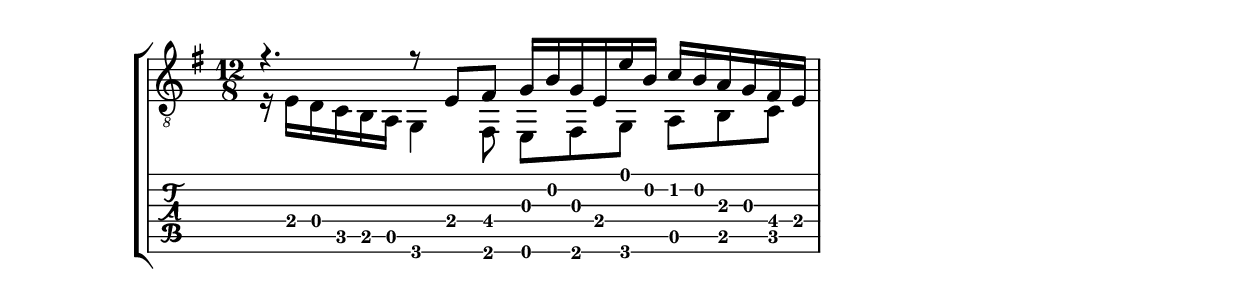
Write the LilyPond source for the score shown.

%% Do not edit this file; it is automatically
%% generated from LSR http://lsr.dsi.unimi.it
%% This file is in the public domain.
\version "2.13.10"

\header {
  lsrtags = "fretted-strings"

%% Translation of GIT committish: 4385ed4cc738e164a95798862580b4b86703356f
  texidoces = "
La polifonía se crea de la misma forma en un @code{TabStaff} que
en una pauta normal.

"
  doctitlees = "Polifonía en tablaturas"

%% Translation of GIT committish: d96023d8792c8af202c7cb8508010c0d3648899d
  texidocde = "
Polyphonie kann in einer Tabulatur (@code{TabStaff}) genauso wie in einem
normalen Notensystem erstellt werden.

"
  doctitlede = "Polyphonie in einer Tabulatur"
%% Translation of GIT committish: 3f880f886831b8c72c9e944b3872458c30c6c839

  texidocfr = "
Une section polyphonique s'obtient dans un @code{TabStaff} de la
même manière que dans une portée normale.

"
  doctitlefr = "Polyphonie en mode tablature"


  texidoc = "
Polyphony is created the same way in a @code{TabStaff} as in a regular
staff.

"
  doctitle = "Polyphony in tablature"
} % begin verbatim

upper = \relative c' {
  \time 12/8
  \key e \minor
  \voiceOne
  r4. r8 e, fis g16 b g e e' b c b a g fis e
}

lower = \relative c {
  \key e \minor
  \voiceTwo
  r16 e d c b a g4 fis8 e fis g a b c
}

\score {
  <<
    \new StaffGroup = "tab with traditional" <<
      \new Staff = "guitar traditional" <<
        \clef "treble_8"
        \context Voice = "upper" \upper
        \context Voice = "lower" \lower
      >>
      \new TabStaff = "guitar tab" <<
        \context TabVoice = "upper" \upper
        \context TabVoice = "lower" \lower
      >>
    >>
  >>
}

